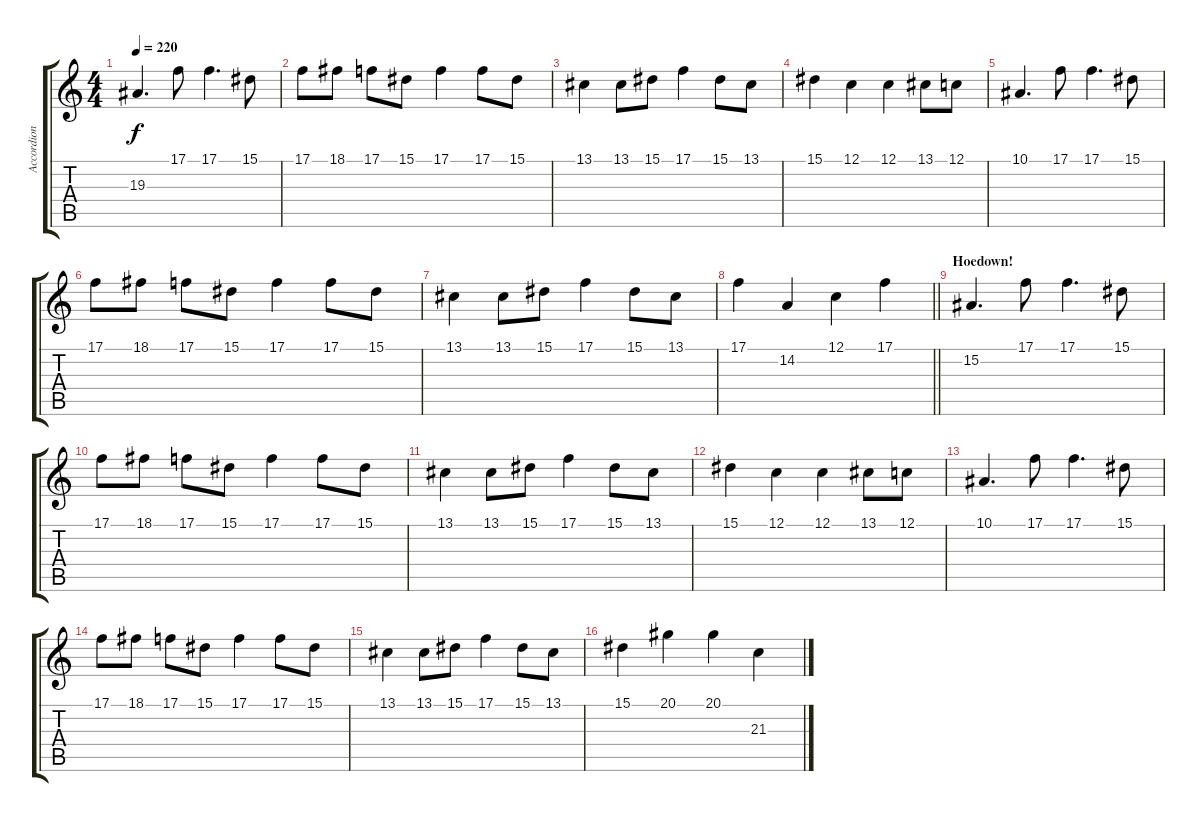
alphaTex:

\track ("Accordion RH" "Accordion ") {instrument accordion}
\staff {score tabs}
\tuning (C4 G3 Eb3 Bb2 F2 C2) {hide}
\ts (4 4)
\tempo 220
\clef g2
\ks c
19.3.4{d dy f} 17.1.8 17.1.4{d} 15.1.8 |
17.1.8 18.1.8 17.1.8 15.1.8 17.1.4 17.1.8 15.1.8 |
13.1.4 13.1.8 15.1.8 17.1.4 15.1.8 13.1.8 |
15.1.4 12.1.4 12.1.4 13.1.8 12.1.8 |
10.1.4{d} 17.1.8 17.1.4{d} 15.1.8 |
17.1.8 18.1.8 17.1.8 15.1.8 17.1.4 17.1.8 15.1.8 |
13.1.4 13.1.8 15.1.8 17.1.4 15.1.8 13.1.8 |
\barLineRight lightlight
17.1.4 14.2.4 12.1.4 17.1.4 |
\section ("" "Hoedown!")
15.2.4{d} 17.1.8 17.1.4{d} 15.1.8 |
17.1.8 18.1.8 17.1.8 15.1.8 17.1.4 17.1.8 15.1.8 |
13.1.4 13.1.8 15.1.8 17.1.4 15.1.8 13.1.8 |
15.1.4 12.1.4 12.1.4 13.1.8 12.1.8 |
10.1.4{d} 17.1.8 17.1.4{d} 15.1.8 |
17.1.8 18.1.8 17.1.8 15.1.8 17.1.4 17.1.8 15.1.8 |
13.1.4 13.1.8 15.1.8 17.1.4 15.1.8 13.1.8 |
15.1.4 20.1.4 20.1.4 21.3.4
